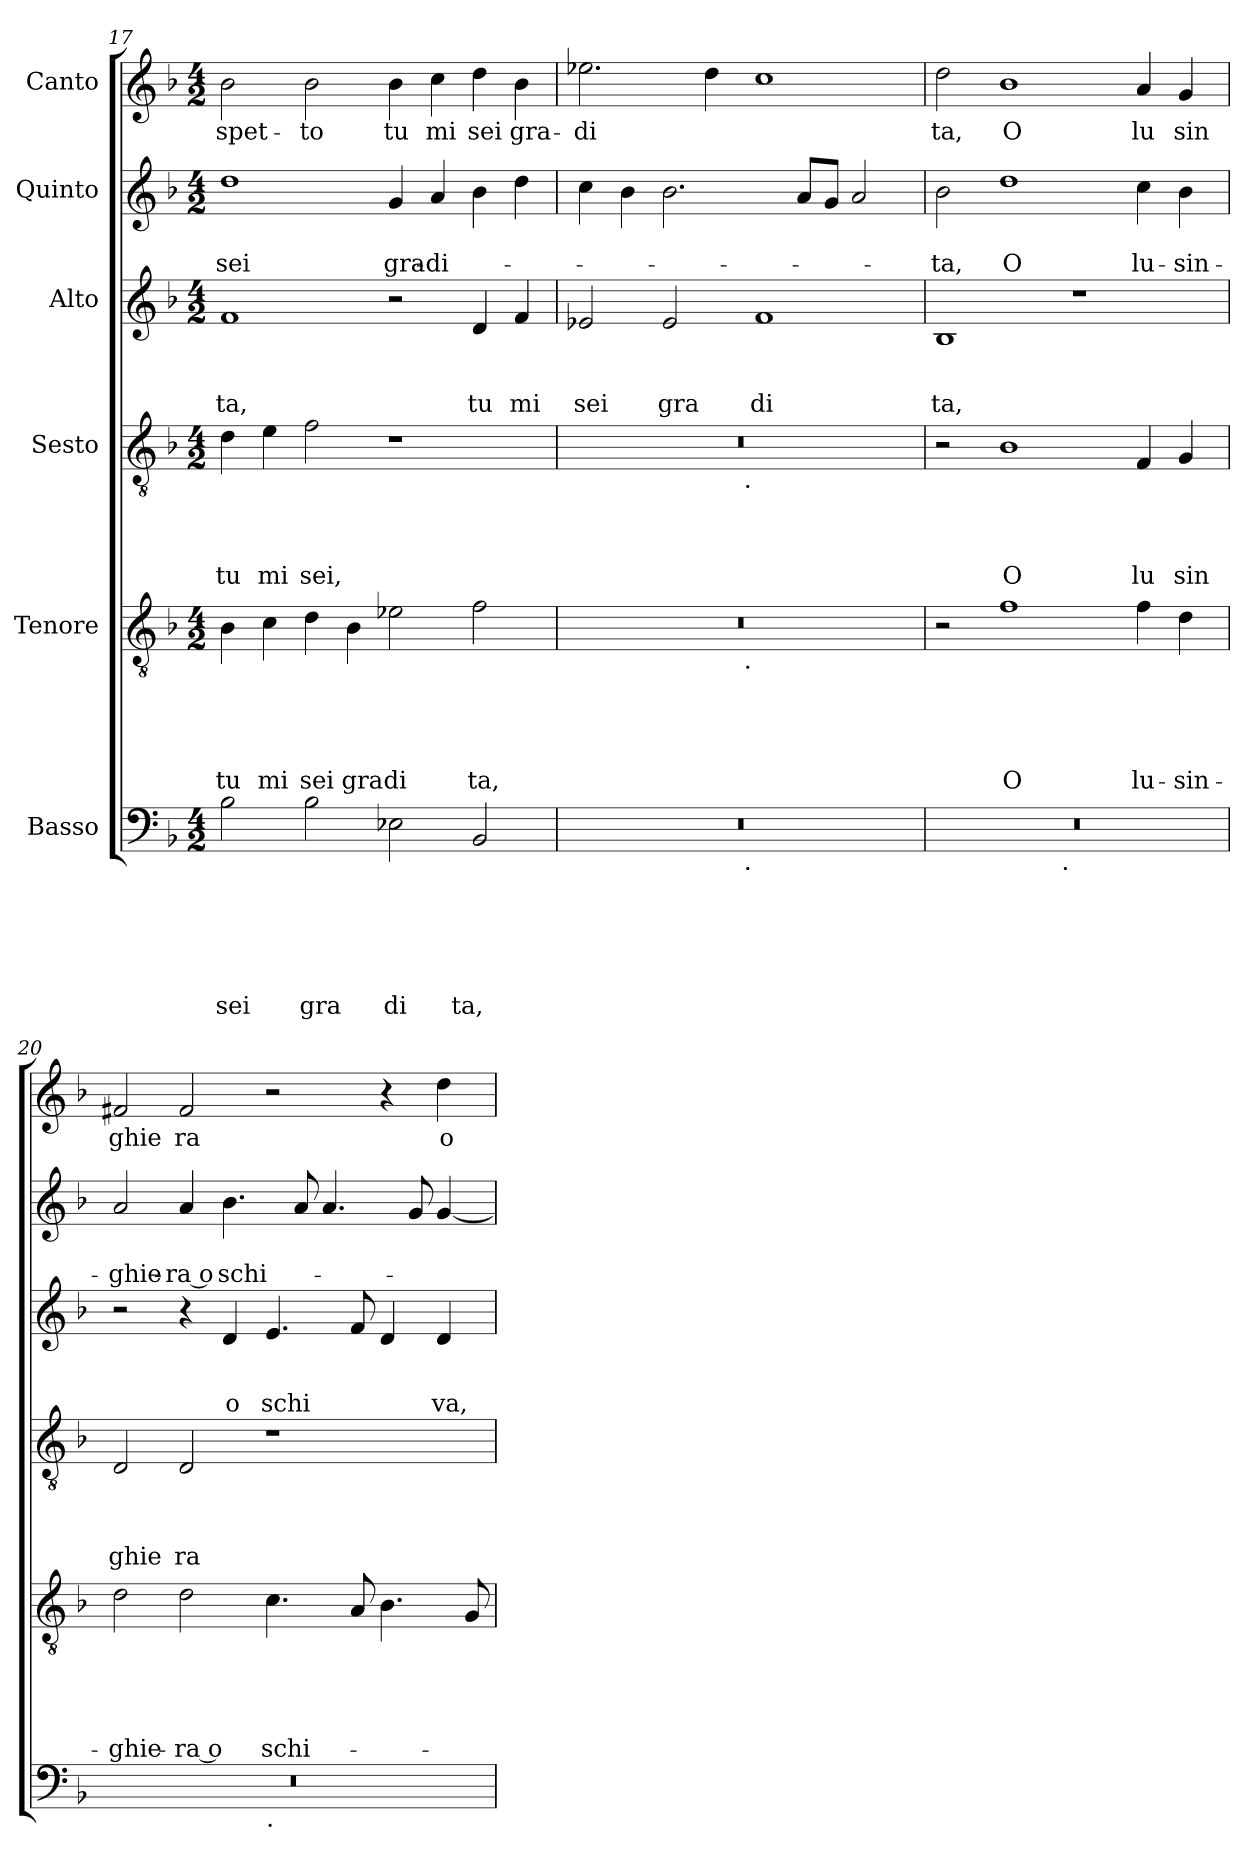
**kern	**text	**text	**text	**text	**text	**text	**kern	**text	**text	**text	**text	**text	**kern	**text	**text	**text	**text	**kern	**text	**text	**text	**kern	**text	**text	**kern	**text
*part6	*part6	*part6	*part6	*part6	*part6	*part6	*part5	*part5	*part5	*part5	*part5	*part5	*part4	*part4	*part4	*part4	*part4	*part3	*part3	*part3	*part3	*part2	*part2	*part2	*part1	*part1
*staff6	*staff6	*staff6	*staff6	*staff6	*staff6	*staff6	*staff5	*staff5	*staff5	*staff5	*staff5	*staff5	*staff4	*staff4	*staff4	*staff4	*staff4	*staff3	*staff3	*staff3	*staff3	*staff2	*staff2	*staff2	*staff1	*staff1
*I"Basso	*	*	*	*	*	*	*I"Tenore	*	*	*	*	*	*I"Sesto	*	*	*	*	*I"Alto	*	*	*	*I"Quinto	*	*	*I"Canto	*
*clefF4	*	*	*	*	*	*	*clefGv2	*	*	*	*	*	*clefGv2	*	*	*	*	*clefG2	*	*	*	*clefG2	*	*	*clefG2	*
*k[b-]	*	*	*	*	*	*	*k[b-]	*	*	*	*	*	*k[b-]	*	*	*	*	*k[b-]	*	*	*	*k[b-]	*	*	*k[b-]	*
*F:	*	*	*	*	*	*	*F:	*	*	*	*	*	*F:	*	*	*	*	*F:	*	*	*	*F:	*	*	*F:	*
*M4/2	*	*	*	*	*	*	*M4/2	*	*	*	*	*	*M4/2	*	*	*	*	*M4/2	*	*	*	*M4/2	*	*	*M4/2	*
=17	=17	=17	=17	=17	=17	=17	=17	=17	=17	=17	=17	=17	=17	=17	=17	=17	=17	=17	=17	=17	=17	=17	=17	=17	=17	=17
!	!	!	!	!	!	!LO:LY:b	!	!	!	!	!	!LO:LY:b	!	!	!	!	!LO:LY:b	!	!	!	!LO:LY:b	!	!	!LO:LY:b	!	!LO:LY:b
2B-\	.	.	.	.	.	sei	4B-\	.	.	.	.	tu	4d\	.	.	.	tu	1f	.	.	ta,	1dd	.	sei	2b-\	-spet-
!	!	!	!	!	!	!	!	!	!	!	!	!LO:LY:b	!	!	!	!	!LO:LY:b	!	!	!	!	!	!	!	!	!
.	.	.	.	.	.	.	4c\	.	.	.	.	mi	4e\	.	.	.	mi	.	.	.	.	.	.	.	.	.
!	!	!	!	!	!	!LO:LY:b	!	!	!	!	!	!LO:LY:b	!	!	!	!	!LO:LY:b	!	!	!	!	!	!	!	!	!LO:LY:b
2B-\	.	.	.	.	.	gra	4d\	.	.	.	.	sei	2f\	.	.	.	sei,	.	.	.	.	.	.	.	2b-\	-to
!	!	!	!	!	!	!	!	!	!	!	!	!LO:LY:b	!	!	!	!	!	!	!	!	!	!	!	!	!	!
.	.	.	.	.	.	.	4B-\	.	.	.	.	gra	.	.	.	.	.	.	.	.	.	.	.	.	.	.
!	!	!	!	!	!	!LO:LY:b	!	!	!	!	!	!LO:LY:b	!	!	!	!	!	!	!	!	!	!	!	!LO:LY:b	!	!LO:LY:b
2E-X\	.	.	.	.	.	di	2e-X\	.	.	.	.	di	1r	.	.	.	.	2r	.	.	.	4g/	.	gra-	4b-\	tu
!	!	!	!	!	!	!	!	!	!	!	!	!	!	!	!	!	!	!	!	!	!	!	!	!LO:LY:b	!	!LO:LY:b
.	.	.	.	.	.	.	.	.	.	.	.	.	.	.	.	.	.	.	.	.	.	4a/	.	-di-	4cc\	mi
!	!	!	!	!	!	!LO:LY:b	!	!	!	!	!	!LO:LY:b	!	!	!	!	!	!	!	!	!LO:LY:b	!	!	!	!	!LO:LY:b
2BB-/	.	.	.	.	.	ta,	2f\	.	.	.	.	ta,	.	.	.	.	.	4d/	.	.	tu	4b-\	.	.	4dd\	sei
!	!	!	!	!	!	!	!	!	!	!	!	!	!	!	!	!	!	!	!	!	!LO:LY:b	!	!	!	!	!LO:LY:b
.	.	.	.	.	.	.	.	.	.	.	.	.	.	.	.	.	.	4f/	.	.	mi	4dd\	.	.	4b-\	gra-
!!LO:LB:g=z
=18	=18	=18	=18	=18	=18	=18	=18	=18	=18	=18	=18	=18	=18	=18	=18	=18	=18	=18	=18	=18	=18	=18	=18	=18	=18	=18
!	!	!	!	!	!	!	!	!	!	!	!	!	!	!	!	!	!	!	!	!	!LO:LY:b	!	!	!	!	!LO:LY:b
*^	*	*	*	*	*	*	*^	*	*	*	*	*	*^	*	*	*	*	*	*	*	*	*	*	*	*	*
0r	2ryy	.	.	.	.	.	.	0r	2ryy	.	.	.	.	.	0r	2ryy	.	.	.	.	2e-X/	.	.	sei	4cc\	.	.	2.ee-X\	-di
.	.	.	.	.	.	.	.	.	.	.	.	.	.	.	.	.	.	.	.	.	.	.	.	.	4b-\	.	.	.	.
!	!	!	!	!	!	!	!	!	!	!	!	!	!	!	!	!	!	!	!	!	!	!	!	!LO:LY:b	!	!	!	!	!
.	4...ryy	.	.	.	.	.	.	.	4...ryy	.	.	.	.	.	.	4...ryy	.	.	.	.	2e-/	.	.	gra	2.b-\	.	.	.	.
.	.	.	.	.	.	.	.	.	.	.	.	.	.	.	.	.	.	.	.	.	.	.	.	.	.	.	.	4dd\	.
!	!	!	!	!	!	!	!	!	!	!	!	!	!	!	!	!LO:TX:b:t=.	!	!	!	!	!	!	!	!	!	!	!	!	!
!	!	!	!	!	!	!	!	!	!LO:TX:b:t=.	!	!	!	!	!	!	!	!	!	!	!	!	!	!	!	!	!	!	!	!
!	!LO:TX:b:t=.	!	!	!	!	!	!	!	!	!	!	!	!	!	!	!	!	!	!	!	!	!	!	!	!	!	!	!	!
.	1ryy	.	.	.	.	.	.	.	1ryy	.	.	.	.	.	.	1ryy	.	.	.	.	.	.	.	.	.	.	.	.	.
!	!	!	!	!	!	!	!	!	!	!	!	!	!	!	!	!	!	!	!	!	!	!	!	!LO:LY:b	!	!	!	!	!
.	.	.	.	.	.	.	.	.	.	.	.	.	.	.	.	.	.	.	.	.	1f	.	.	di	.	.	.	1cc	.
.	.	.	.	.	.	.	.	.	.	.	.	.	.	.	.	.	.	.	.	.	.	.	.	.	8a/L	.	.	.	.
.	.	.	.	.	.	.	.	.	.	.	.	.	.	.	.	.	.	.	.	.	.	.	.	.	8g/J	.	.	.	.
.	.	.	.	.	.	.	.	.	.	.	.	.	.	.	.	.	.	.	.	.	.	.	.	.	2a/	.	.	.	.
.	32ryy	.	.	.	.	.	.	.	32ryy	.	.	.	.	.	.	32ryy	.	.	.	.	.	.	.	.	.	.	.	.	.
=19	=19	=19	=19	=19	=19	=19	=19	=19	=19	=19	=19	=19	=19	=19	=19	=19	=19	=19	=19	=19	=19	=19	=19	=19	=19	=19	=19	=19	=19
!	!	!	!	!	!	!	!	!	!	!	!	!	!	!	!	!	!	!	!	!	!	!	!	!LO:LY:b	!	!	!LO:LY:b	!	!LO:LY:b
*	*	*	*	*	*	*	*	*v	*v	*	*	*	*	*	*	*	*	*	*	*	*	*	*	*	*	*	*	*	*
*	*	*	*	*	*	*	*	*	*	*	*	*	*	*v	*v	*	*	*	*	*	*	*	*	*	*	*	*	*
0r	2ryy	.	.	.	.	.	.	2r	.	.	.	.	.	2r	.	.	.	.	1B-	.	.	ta,	2b-\	.	-ta,	2dd\	ta,
!	!	!	!	!	!	!	!	!	!	!	!	!	!LO:LY:b	!	!	!	!	!LO:LY:b	!	!	!	!	!	!	!LO:LY:b	!	!LO:LY:b
.	4...ryy	.	.	.	.	.	.	1f	.	.	.	.	O	1B-	.	.	.	O	.	.	.	.	1dd	.	O	1b-	O
!	!LO:TX:b:t=.	!	!	!	!	!	!	!	!	!	!	!	!	!	!	!	!	!	!	!	!	!	!	!	!	!	!
.	1ryy	.	.	.	.	.	.	.	.	.	.	.	.	.	.	.	.	.	.	.	.	.	.	.	.	.	.
.	.	.	.	.	.	.	.	.	.	.	.	.	.	.	.	.	.	.	1r	.	.	.	.	.	.	.	.
!	!	!	!	!	!	!	!	!	!	!	!	!	!LO:LY:b	!	!	!	!	!LO:LY:b	!	!	!	!	!	!	!LO:LY:b	!	!LO:LY:b
.	.	.	.	.	.	.	.	4f\	.	.	.	.	lu-	4F/	.	.	.	lu	.	.	.	.	4cc\	.	lu-	4a/	lu
!	!	!	!	!	!	!	!	!	!	!	!	!	!LO:LY:b	!	!	!	!	!LO:LY:b	!	!	!	!	!	!	!LO:LY:b	!	!LO:LY:b
.	.	.	.	.	.	.	.	4d\	.	.	.	.	-sin-	4G/	.	.	.	sin	.	.	.	.	4b-\	.	-sin-	4g/	sin
.	32ryy	.	.	.	.	.	.	.	.	.	.	.	.	.	.	.	.	.	.	.	.	.	.	.	.	.	.
=20	=20	=20	=20	=20	=20	=20	=20	=20	=20	=20	=20	=20	=20	=20	=20	=20	=20	=20	=20	=20	=20	=20	=20	=20	=20	=20	=20
!	!	!	!	!	!	!	!	!	!	!	!	!	!LO:LY:b	!	!	!	!	!LO:LY:b	!	!	!	!	!	!	!LO:LY:b	!	!LO:LY:b
0r	1ryy	.	.	.	.	.	.	2d\	.	.	.	.	-ghie-	2D/	.	.	.	ghie	2r	.	.	.	2a/	.	-ghie-	2f#X/	ghie
!	!	!	!	!	!	!	!	!	!	!	!	!	!LO:LY:b:rj	!	!	!	!	!LO:LY:b	!	!	!	!	!	!	!LO:LY:b:rj	!	!LO:LY:b
.	.	.	.	.	.	.	.	2d\	.	.	.	.	-ra o	2D/	.	.	.	ra	4r	.	.	.	4a/	.	-ra o	2f#/	ra
!	!	!	!	!	!	!	!	!	!	!	!	!	!	!	!	!	!	!	!	!	!	!LO:LY:b	!	!	!LO:LY:b	!	!
.	.	.	.	.	.	.	.	.	.	.	.	.	.	.	.	.	.	.	4d/	.	.	o	4.b-\	.	schi-	.	.
!	!LO:TX:b:t=.	!	!	!	!	!	!	!	!	!	!	!	!	!	!	!	!	!	!	!	!	!	!	!	!	!	!
!	!	!	!	!	!	!	!	!	!	!	!	!	!LO:LY:b	!	!	!	!	!	!	!	!	!LO:LY:b	!	!	!	!	!
.	1ryy	.	.	.	.	.	.	4.c\	.	.	.	.	schi-	1r	.	.	.	.	4.e/	.	.	schi	.	.	.	2r	.
.	.	.	.	.	.	.	.	.	.	.	.	.	.	.	.	.	.	.	.	.	.	.	8a/	.	.	.	.
.	.	.	.	.	.	.	.	.	.	.	.	.	.	.	.	.	.	.	.	.	.	.	4.a/	.	.	.	.
.	.	.	.	.	.	.	.	8A/	.	.	.	.	.	.	.	.	.	.	8f/	.	.	.	.	.	.	.	.
.	.	.	.	.	.	.	.	4.B-\	.	.	.	.	.	.	.	.	.	.	4d/	.	.	.	.	.	.	4r	.
.	.	.	.	.	.	.	.	.	.	.	.	.	.	.	.	.	.	.	.	.	.	.	8g/	.	.	.	.
!	!	!	!	!	!	!	!	!	!	!	!	!	!	!	!	!	!	!	!	!	!	!LO:LY:b	!	!	!	!	!LO:LY:b
.	.	.	.	.	.	.	.	.	.	.	.	.	.	.	.	.	.	.	4d/	.	.	va,	[<4g/	.	.	4dd\	o
.	.	.	.	.	.	.	.	8G/	.	.	.	.	.	.	.	.	.	.	.	.	.	.	.	.	.	.	.
*v	*v	*	*	*	*	*	*	*	*	*	*	*	*	*	*	*	*	*	*	*	*	*	*	*	*	*	*
=	=	=	=	=	=	=	=	=	=	=	=	=	=	=	=	=	=	=	=	=	=	=	=	=	=	=
*-	*-	*-	*-	*-	*-	*-	*-	*-	*-	*-	*-	*-	*-	*-	*-	*-	*-	*-	*-	*-	*-	*-	*-	*-	*-	*-
